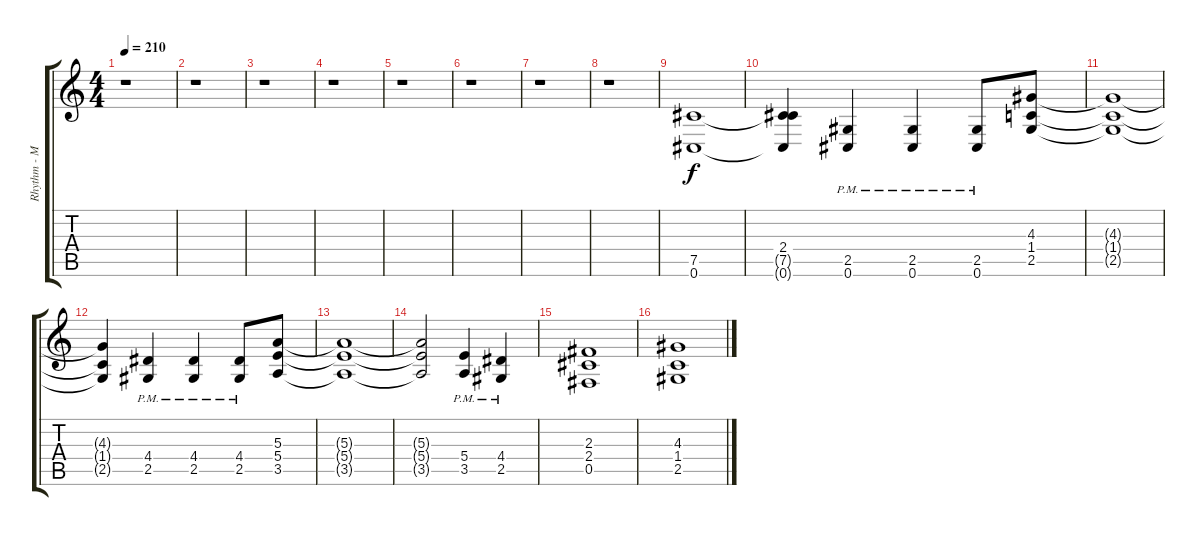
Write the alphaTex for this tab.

\track ("Rhythm - Mike Martin" "Rhythm - M") {instrument distortionguitar}
\staff {score tabs}
\tuning (Db4 Ab3 E3 B2 Gb2 Db2) {hide}
\ts (4 4)
\tempo 210
\clef g2
\ks c
r.1{dy f} |
r.1 |
r.1 |
r.1 |
r.1 |
r.1 |
r.1 |
r.1 |
(7.5 0.6).1 |
(2.4 7.5{t} 0.6{t}).4 (2.5{pm} 0.6{pm}).4 (2.5{pm} 0.6{pm}).4 (2.5{pm} 0.6{pm}).8 (4.3 1.4 2.5).8 |
(4.3{t} 1.4{t} 2.5{t}).1 |
(4.3{t} 1.4{t} 2.5{t}).4 (4.4{pm} 2.5{pm}).4 (4.4{pm} 2.5{pm}).4 (4.4{pm} 2.5{pm}).8 (5.3 5.4 3.5).8 |
(5.3{t} 5.4{t} 3.5{t}).1 |
(5.3{t} 5.4{t} 3.5{t}).2 (5.4{pm} 3.5{pm}).4 (4.4{pm} 2.5{pm}).4 |
(2.3 2.4 0.5).1 |
(4.3 1.4 2.5).1
